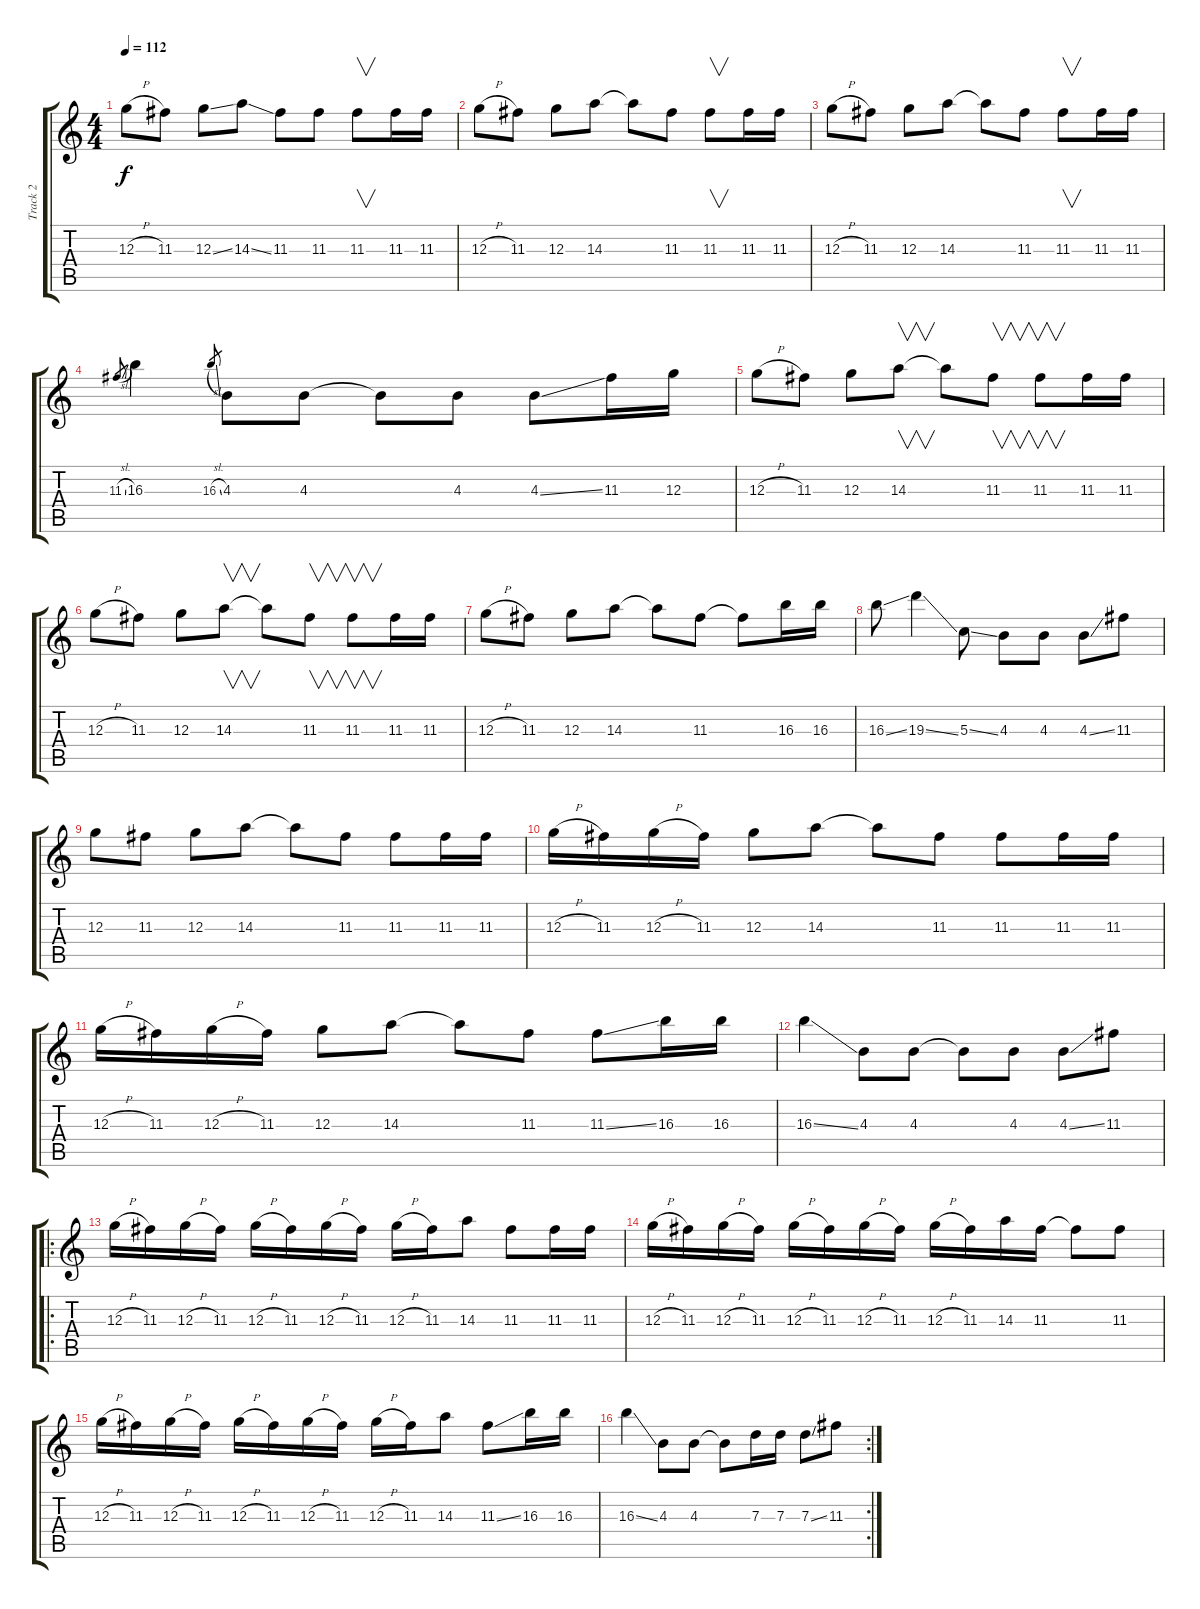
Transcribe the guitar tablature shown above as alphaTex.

\track ("Track 2" "Track 2") {instrument distortionguitar}
\staff {score tabs}
\tuning (E4 B3 G3 D3 A2 D2) {hide}
\ts (4 4)
\tempo 112
\clef g2
\ks c
12.3{h}.8{dy f} 11.3.8 12.3{ss}.8 14.3{ss}.8 11.3.8 11.3.8 11.3.8{v} 11.3.16 11.3.16 |
12.3{h}.8 11.3.8 12.3.8 14.3.8 14.3{t}.8 11.3.8 11.3.8{v} 11.3.16 11.3.16 |
12.3{h}.8 11.3.8 12.3.8 14.3.8 14.3{t}.8 11.3.8 11.3.8{v} 11.3.16 11.3.16 |
11.3{sl}.8{gr} 16.3.4 16.3{sl}.8{gr} 4.3.8 4.3.8 4.3{t}.8 4.3.8 4.3{ss}.8 11.3.16 12.3.16 |
12.3{h}.8 11.3.8 12.3.8 14.3.8{v} 14.3{t}.8 11.3.8{v} 11.3.8{v} 11.3.16 11.3.16 |
12.3{h}.8 11.3.8 12.3.8 14.3.8{v} 14.3{t}.8 11.3.8{v} 11.3.8{v} 11.3.16 11.3.16 |
12.3{h}.8 11.3.8 12.3.8 14.3.8 14.3{t}.8 11.3.8 11.3{t}.8 16.3.16 16.3.16 |
16.3{ss}.8 19.3{ss}.4 5.3{ss}.8 4.3.8 4.3.8 4.3{ss}.8 11.3.8 |
12.3.8 11.3.8 12.3.8 14.3.8 14.3{t}.8 11.3.8 11.3.8 11.3.16 11.3.16 |
12.3{h}.16 11.3.16 12.3{h}.16 11.3.16 12.3.8 14.3.8 14.3{t}.8 11.3.8 11.3.8 11.3.16 11.3.16 |
12.3{h}.16 11.3.16 12.3{h}.16 11.3.16 12.3.8 14.3.8 14.3{t}.8 11.3.8 11.3{ss}.8 16.3.16 16.3.16 |
16.3{ss}.4 4.3.8 4.3.8 4.3{t}.8 4.3.8 4.3{ss}.8 11.3.8 |
\ro
12.3{h}.16 11.3.16 12.3{h}.16 11.3.16 12.3{h}.16 11.3.16 12.3{h}.16 11.3.16 12.3{h}.16 11.3.16 14.3.8 11.3.8 11.3.16 11.3.16 |
12.3{h}.16 11.3.16 12.3{h}.16 11.3.16 12.3{h}.16 11.3.16 12.3{h}.16 11.3.16 12.3{h}.16 11.3.16 14.3.16 11.3.16 11.3{t}.8 11.3.8 |
12.3{h}.16 11.3.16 12.3{h}.16 11.3.16 12.3{h}.16 11.3.16 12.3{h}.16 11.3.16 12.3{h}.16 11.3.16 14.3.8 11.3{ss}.8 16.3.16 16.3.16 |
\rc 2
16.3{ss}.4 4.3.8 4.3.8 4.3{t}.8 7.3.16 7.3.16 7.3{ss}.8 11.3.8
